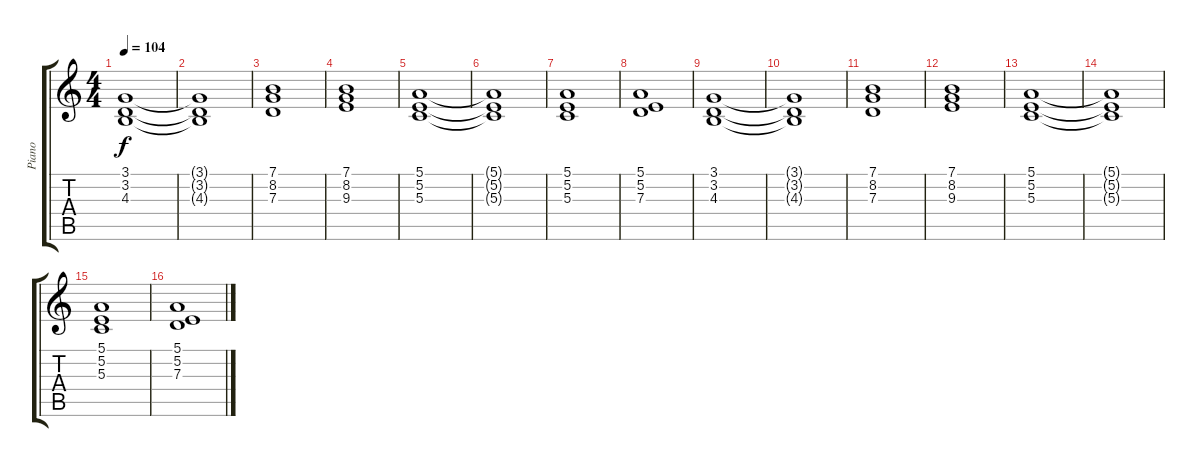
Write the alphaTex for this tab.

\track ("Piano" "Piano") {instrument brightacousticpiano}
\staff {score tabs}
\tuning (E4 B3 G3 D3 A2 E2) {hide}
\ts (4 4)
\tempo 104
\clef g2
\ks c
(3.1 3.2 4.3).1{dy f} |
(3.1{t} 3.2{t} 4.3{t}).1 |
(7.1 8.2 7.3).1 |
(7.1 8.2 9.3).1 |
(5.1 5.2 5.3).1 |
(5.1{t} 5.2{t} 5.3{t}).1 |
(5.1 5.2 5.3).1 |
(5.1 5.2 7.3).1 |
(3.1 3.2 4.3).1 |
(3.1{t} 3.2{t} 4.3{t}).1 |
(7.1 8.2 7.3).1 |
(7.1 8.2 9.3).1 |
(5.1 5.2 5.3).1 |
(5.1{t} 5.2{t} 5.3{t}).1 |
(5.1 5.2 5.3).1 |
(5.1 5.2 7.3).1
